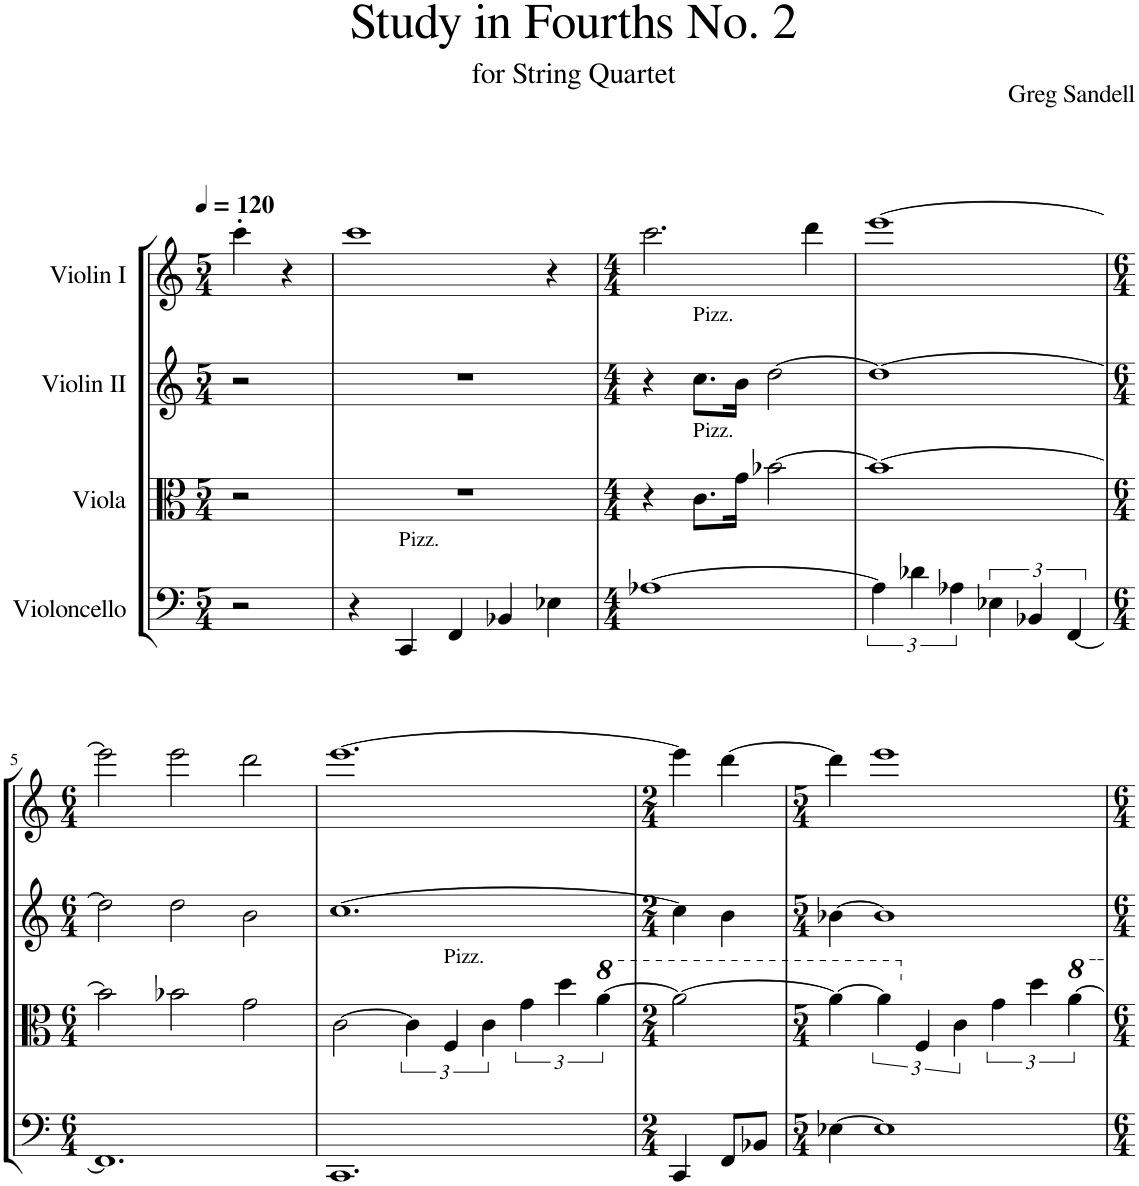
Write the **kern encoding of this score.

**kern	**kern	**kern	**kern
*part4	*part3	*part2	*part1
*staff4	*staff3	*staff2	*staff1
*I"Violoncello	*I"Viola	*I"Violin II	*I"Violin I
*I'Vc	*I'Vla	*I'Vln	*I'Vln
*clefF4	*clefC3	*clefG2	*clefG2
*k[]	*k[]	*k[]	*k[]
*M5/4	*M5/4	*M5/4	*M5/4
*MM120	*MM120	*MM120	*MM120
=1	=1	=1	=1
2r	2r	2r	4ccc'\
.	.	.	4r
=2	=2	=2	=2
4r	4%5r	4%5r	1ccc
!LO:TX:a:t=Pizz.	!	!	!
4CC/	.	.	.
4FF/	.	.	.
4BB-X/	.	.	.
4E-X\	.	.	4r
=3	=3	=3	=3
*M4/4	*M4/4	*M4/4	*M4/4
[1A-X	4r	4r	2.ccc\
!	!	!LO:TX:a:t=Pizz.	!
!	!LO:TX:a:t=Pizz.	!	!
.	8.c\L	8.cc\L	.
.	16g\Jk	16b\Jk	.
.	[2b-X\	[2dd\	.
.	.	.	4ddd\
=4	=4	=4	=4
6A-\]	1b-_	1dd_	[1eee
6d-X\	.	.	.
6A-X\	.	.	.
6E-X\	.	.	.
6BB-X/	.	.	.
[6FF/	.	.	.
!!LO:LB:g=z
=5	=5	=5	=5
*M6/4	*M6/4	*M6/4	*M6/4
1.FF]	2b-\]	2dd\]	2eee\]
.	2b-X\	2dd\	2eee\
.	2g\	2b\	2ddd\
=6	=6	=6	=6
1.CC	[2c\	[1.cc	[1.eee
.	6c\]	.	.
!	!LO:TX:a:t=Pizz.	!	!
.	6F/	.	.
.	6c\	.	.
.	6g\	.	.
.	6dd\	.	.
*	*8va	*	*
.	[6aa\	.	.
=7	=7	=7	=7
*M2/4	*M2/4	*M2/4	*M2/4
4CC/	2aa\_	4cc\]	4eee\]
8FF/L	.	4b\	[4ddd\
8BB-X/J	.	.	.
=8	=8	=8	=8
*M5/4	*M5/4	*M5/4	*M5/4
[4E-X\	4aa\_	[4b-X\	4ddd\]
1E-]	6aa\]	1b-]	1eee
*	*X8va	*	*
.	6F/	.	.
.	6c\	.	.
.	6g\	.	.
.	6dd\	.	.
.	[6aa\	.	.
=	=	=	=
*-	*-	*-	*-
